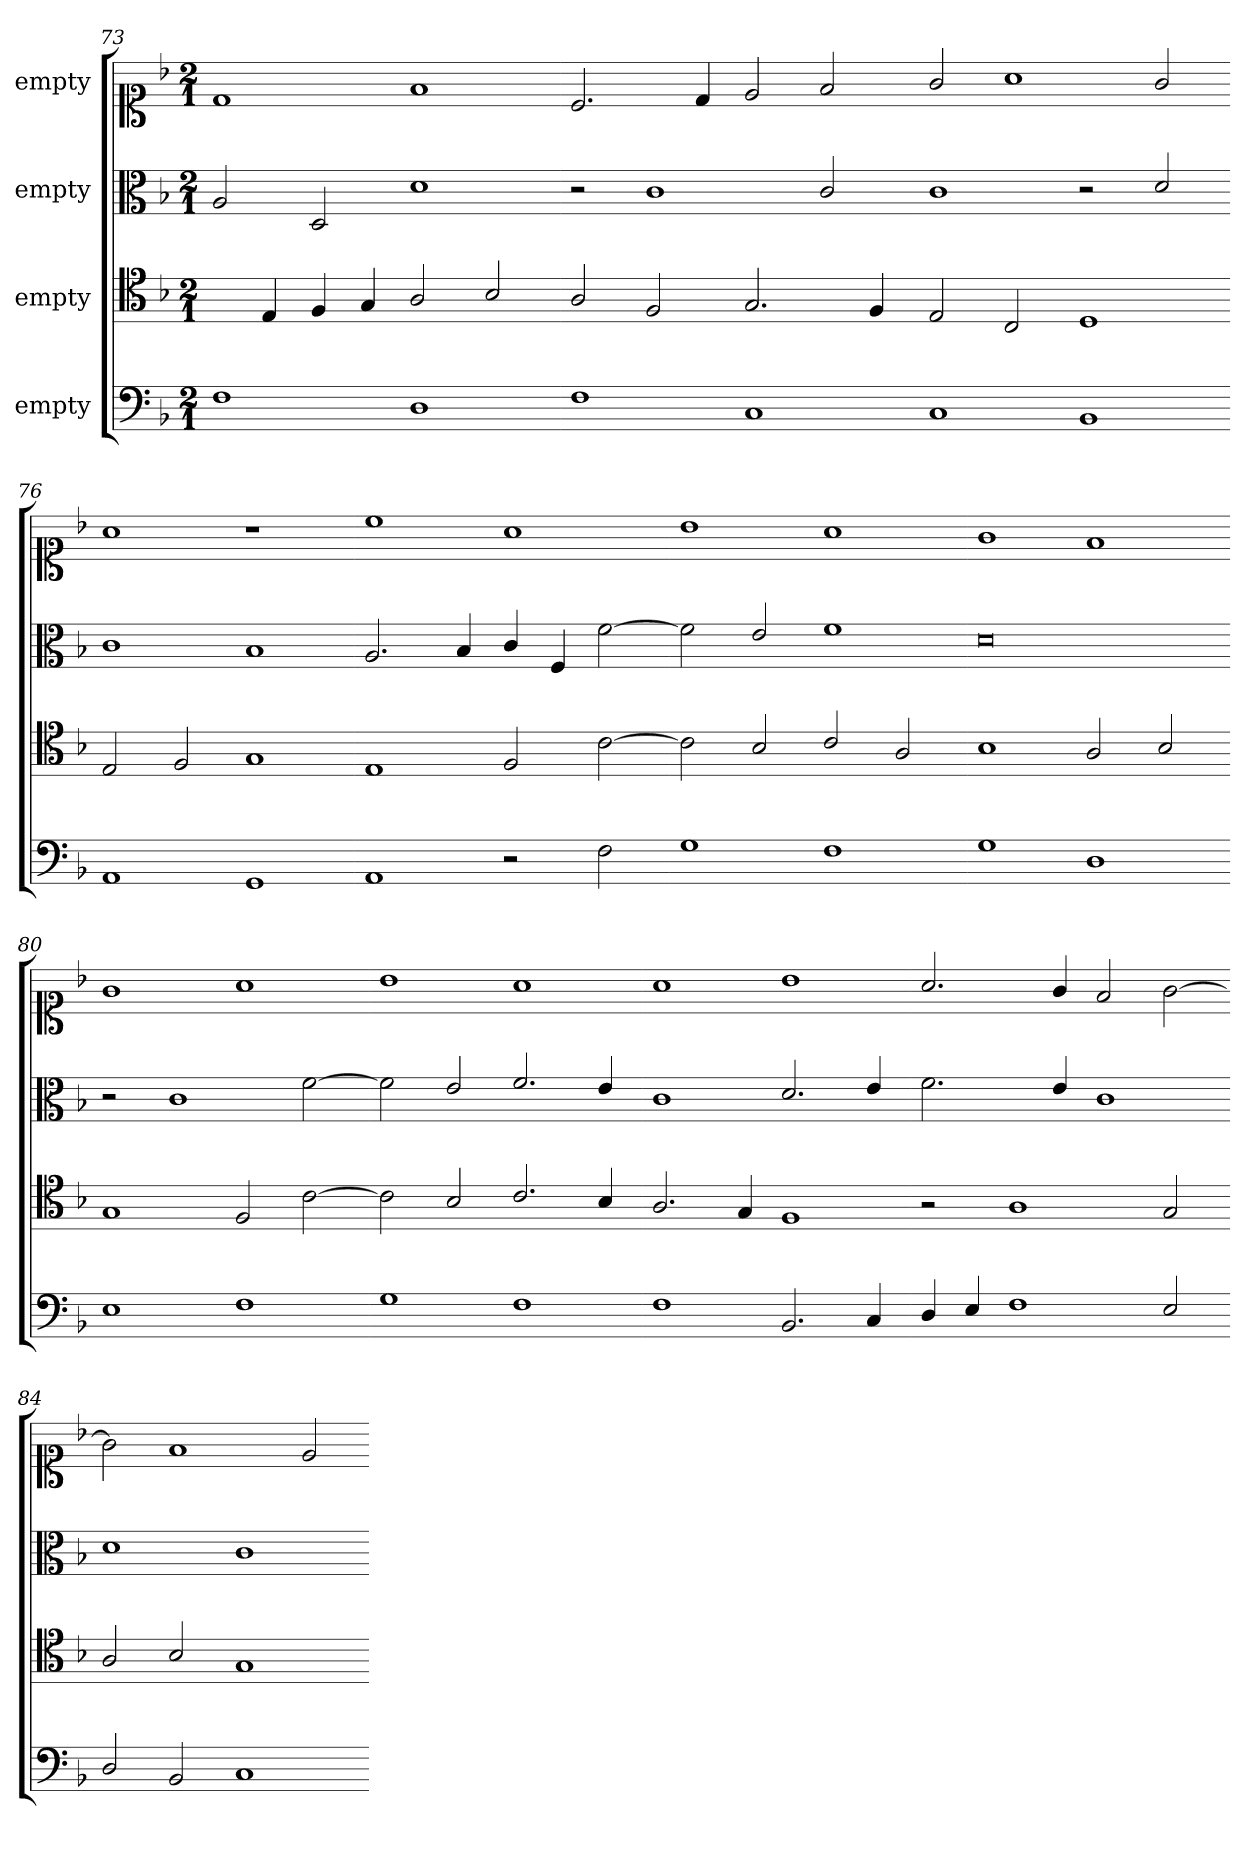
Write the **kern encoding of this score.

**kern	**kern	**kern	**kern
*part4	*part3	*part2	*part1
*staff4	*staff3	*staff2	*staff1
*I"empty	*I"empty	*I"empty	*I"empty
*clefF4	*clefC4	*clefC3	*clefC1
*k[b-]	*k[b-]	*k[b-]	*k[b-]
*F:ion	*F:ion	*F:ion	*F:ion
*M2/1	*M2/1	*M2/1	*M2/1
=73	=73	=73	=73
1F	4ryy	2A/	1d
.	4E/	.	.
.	4F/	2D/	.
.	4G/	.	.
1D	2A/	1d	1f
.	2B-/	.	.
=74-	=74-	=74-	=74-
1F	2A/	2r	2.c/
.	2F/	1c	.
.	.	.	4d/
1C	2.G/	.	2e/
.	.	2c/	2f/
.	4F/	.	.
=75-	=75-	=75-	=75-
1C	2E/	1c	2g/
.	2C/	.	1a
1BB-	1D	2r	.
.	.	2d/	2g/
=76-	=76-	=76-	=76-
1AA	2E/	1c	1a
.	2F/	.	.
1GG	1G	1B-	1r
=77-	=77-	=77-	=77-
1AA	1E	2.A/	1cc
.	.	4B-/	.
2r	2F/	4c/	1a
.	.	4F/	.
2F\	[2c\	[2f\	.
=78-	=78-	=78-	=78-
1G	2c\]	2f\]	1b-
.	2B-/	2e/	.
1F	2c/	1f	1a
.	2A/	.	.
=79-	=79-	=79-	=79-
1G	1B-	0d	1g
1D	2A/	.	1f
.	2B-/	.	.
=80-	=80-	=80-	=80-
1E	1G	2r	1g
.	.	1c	.
1F	2F/	.	1a
.	[2c\	[2f\	.
=81-	=81-	=81-	=81-
1G	2c\]	2f\]	1b-
.	2B-/	2e/	.
1F	2.c/	2.f/	1a
.	4B-/	4e/	.
=82-	=82-	=82-	=82-
1F	2.A/	1c	1a
.	4G/	.	.
2.BB-/	1F	2.d/	1b-
4C/	.	4e/	.
=83-	=83-	=83-	=83-
4D/	2r	2.f\	2.a/
4E/	.	.	.
1F	1A	.	.
.	.	4e/	4g/
.	.	1c	2f/
2E/	2G/	.	[2g\
=84-	=84-	=84-	=84-
2D/	2A/	1d	2g\]
2BB-/	2B-/	.	1f
1C	1G	1c	.
.	.	.	2e/
=-	=-	=-	=-
*-	*-	*-	*-
